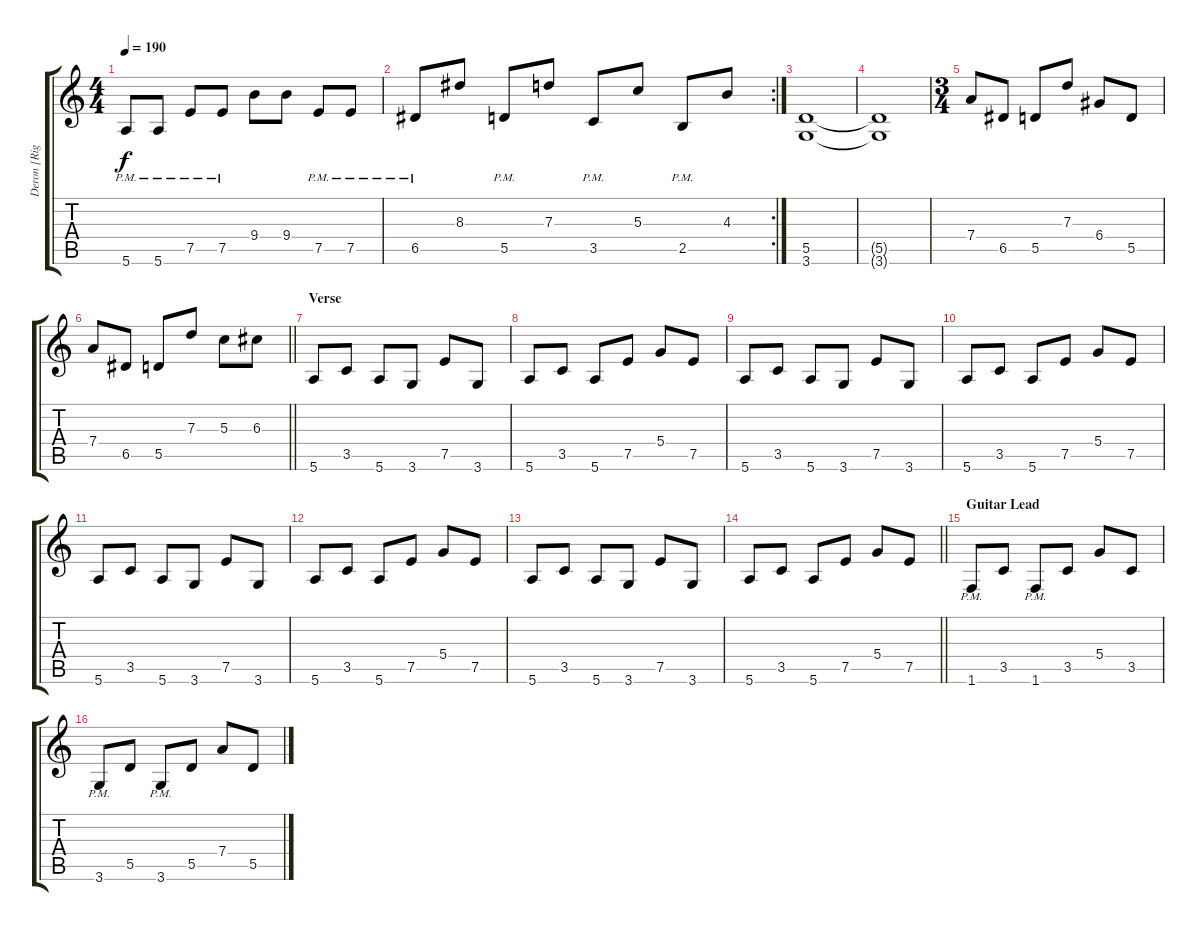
\track ("Deron [Right]" "Deron [Rig") {instrument distortionguitar}
\staff {score tabs}
\tuning (E4 B3 G3 D3 A2 E2) {hide}
\ts (4 4)
\tempo 190
\clef g2
\ks c
5.6{pm}.8{dy f} 5.6{pm}.8 7.5{pm}.8 7.5{pm}.8 9.4.8 9.4.8 7.5{pm}.8 7.5{pm}.8 |
\rc 2
6.5{pm}.8 8.3.8 5.5{pm}.8 7.3.8 3.5{pm}.8 5.3.8 2.5{pm}.8 4.3.8 |
(5.5 3.6).1 |
(5.5{t} 3.6{t}).1 |
\ts (3 4)
7.4.8 6.5.8 5.5.8 7.3.8 6.4.8 5.5.8 |
\barLineRight lightlight
7.4.8 6.5.8 5.5.8 7.3.8 5.3.8 6.3.8 |
\section ("" "Verse")
5.6.8 3.5.8 5.6.8 3.6.8 7.5.8 3.6.8 |
5.6.8 3.5.8 5.6.8 7.5.8 5.4.8 7.5.8 |
5.6.8 3.5.8 5.6.8 3.6.8 7.5.8 3.6.8 |
5.6.8 3.5.8 5.6.8 7.5.8 5.4.8 7.5.8 |
5.6.8 3.5.8 5.6.8 3.6.8 7.5.8 3.6.8 |
5.6.8 3.5.8 5.6.8 7.5.8 5.4.8 7.5.8 |
5.6.8 3.5.8 5.6.8 3.6.8 7.5.8 3.6.8 |
\barLineRight lightlight
5.6.8 3.5.8 5.6.8 7.5.8 5.4.8 7.5.8 |
\section ("" "Guitar Lead")
1.6{pm}.8 3.5.8 1.6{pm}.8 3.5.8 5.4.8 3.5.8 |
3.6{pm}.8 5.5.8 3.6{pm}.8 5.5.8 7.4.8 5.5.8
